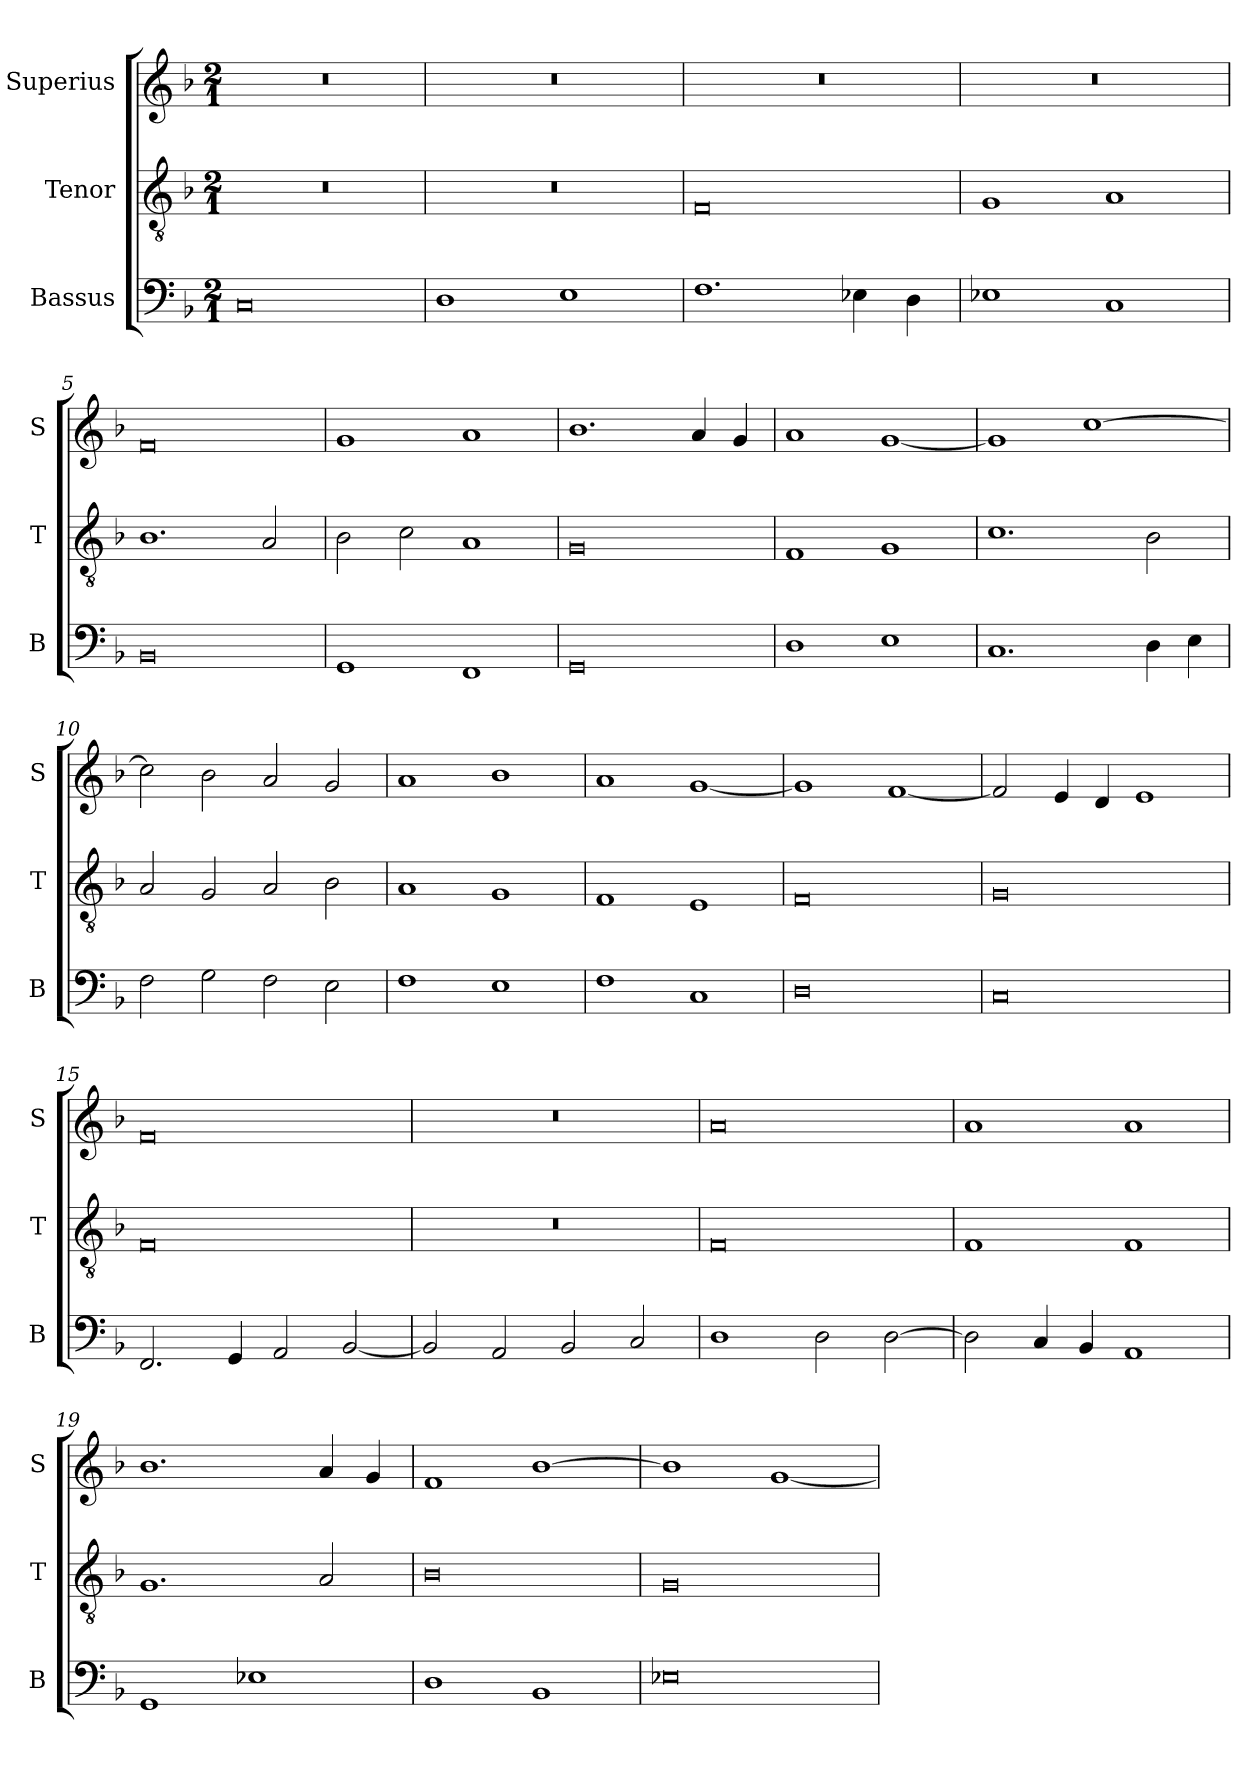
**kern	**kern	**kern
*part3	*part2	*part1
*staff3	*staff2	*staff1
*I"Bassus	*I"Tenor	*I"Superius
*I'B	*I'T	*I'S
*clefF4	*clefGv2	*clefG2
*k[b-]	*k[b-]	*k[b-]
*M2/1	*M2/1	*M2/1
=1	=1	=1
0C	0r	0r
=2	=2	=2
1D	0r	0r
1E	.	.
=3	=3	=3
1.F	0F	0r
4E-X\	.	.
4D\	.	.
=4	=4	=4
1E-X	1G	0r
1C	1A	.
=5	=5	=5
0BB-	1.B-	0f
.	2A/	.
=6	=6	=6
1GG	2B-\	1g
.	2c\	.
1FF	1A	1a
=7	=7	=7
0GG	0G	1.b-
.	.	4a/
.	.	4g/
=8	=8	=8
1D	1F	1a
1E	1G	[1g
=9	=9	=9
1.C	1.c	1g]
.	.	[1cc
4D\	2B-\	.
4E\	.	.
=10	=10	=10
2F\	2A/	2cc\]
2G\	2G/	2b-\
2F\	2A/	2a/
2E\	2B-\	2g/
=11	=11	=11
1F	1A	1a
1E	1G	1b-
=12	=12	=12
1F	1F	1a
1C	1E	[1g
=13	=13	=13
0D	0F	1g]
.	.	[1f
=14	=14	=14
0C	0G	2f/]
.	.	4e/
.	.	4d/
.	.	1e
=15	=15	=15
2.FF/	0F	0f
4GG/	.	.
2AA/	.	.
[2BB-/	.	.
=16	=16	=16
2BB-/]	0r	0r
2AA/	.	.
2BB-/	.	.
2C/	.	.
=17	=17	=17
1D	0F	0a
2D\	.	.
[2D\	.	.
=18	=18	=18
2D\]	1F	1a
4C/	.	.
4BB-/	.	.
1AA	1F	1a
=19	=19	=19
1GG	1.G	1.b-
1E-X	.	.
.	2A/	4a/
.	.	4g/
=20	=20	=20
1D	0B-	1f
1BB-	.	[1b-
=21	=21	=21
0E-X	0G	1b-]
.	.	[1g
=	=	=
*-	*-	*-
